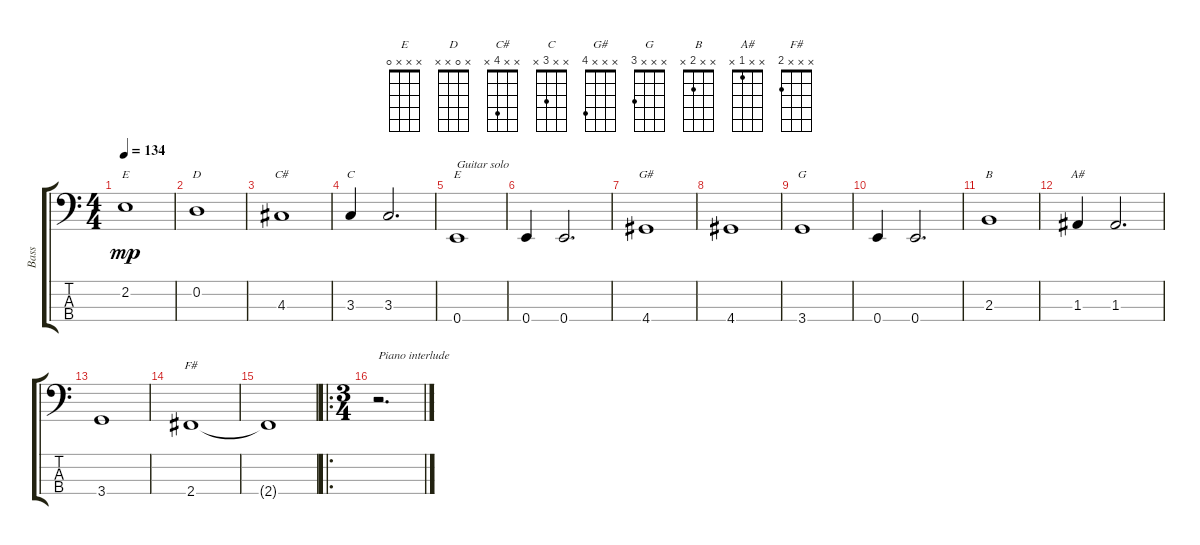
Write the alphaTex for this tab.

\track ("Bass" "Bass") {instrument electricbassfinger}
\staff {score tabs}
\tuning (G2 D2 A1 E1) {hide}
\chord ("E" x 2 x x)
\chord ("D" x 0 x x)
\chord ("C#" x x 4 x)
\chord ("C" x x 3 x)
\chord ("E" x x x 0)
\chord ("G#" x x x 4)
\chord ("G" x x x 3)
\chord ("B" x x 2 x)
\chord ("A#" x x 1 x)
\chord ("F#" x x x 2)
\ts (4 4)
\tempo 134
\clef f4
\ks c
2.2.1{ch "E" dy mp} |
0.2.1{ch "D"} |
4.3.1{ch "C#"} |
3.3.4{ch "C"} 3.3.2{d} |
0.4.1{ch "E" txt "Guitar solo"} |
0.4.4 0.4.2{d} |
4.4.1{ch "G#"} |
4.4.1 |
3.4.1{ch "G"} |
0.4.4 0.4.2{d} |
2.3.1{ch "B"} |
1.3.4{ch "A#"} 1.3.2{d} |
3.4.1 |
2.4.1{ch "F#"} |
2.4{t}.1 |
\ro
\ts (3 4)
r.2{d txt "Piano interlude"}
